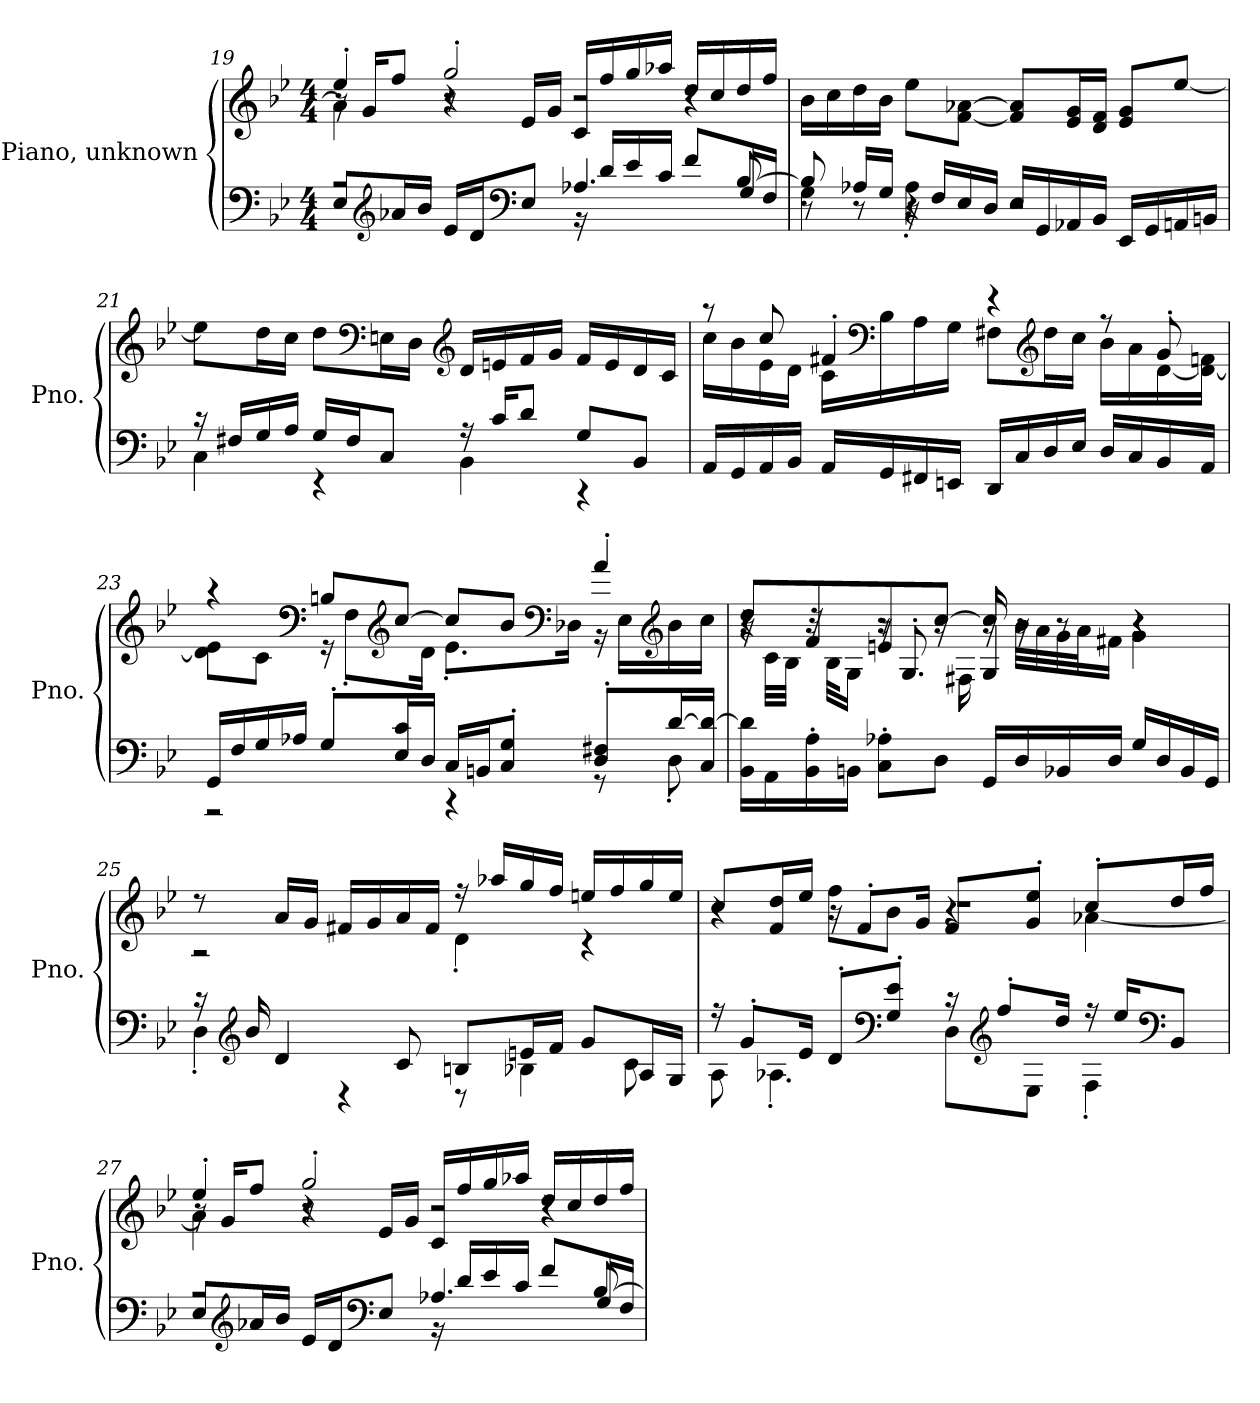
**kern	**kern
*part1	*part1
*staff2	*staff1
*I"Piano, unknown	*
*I'Pno.	*
!!LO:LB:g=z
*clefF4	*clefG2
*k[b-e-]	*k[b-e-]
*M4/4	*M4/4
=19	=19
*^	*^
*	*	*	*^
2r	8E-/L	4ee-'/	4a-\]	16r
.	.	.	.	16g/KL
*clefG2	*	*	*	*
.	16a-X/L	.	.	8ff/J
.	16b-/JJ	.	.	.
.	16e-/LL	2gg'/	4r	8r
.	16d/J	.	.	.
*clefF4	*	*	*	*
.	8E-/J	.	.	16e-/LL
.	.	.	.	16g/JJ
4.A-X/	16r	.	2r	16c/LL
.	16d/LL	.	.	16ff/
.	16e-/	.	.	16gg/
.	16c/JJ	.	.	16aa-X/JJ
.	8f/L	4r	.	16dd/LL
.	.	.	.	16cc/
[8B-/	16G/L	.	.	16dd/
.	16F/JJ	.	.	16ff/JJ
*	*	*v	*v	*v
=20	=20	=20
*	*^	*
8B-/]	4G\	8r	16b-\LL
.	.	.	16cc\
8r	.	16A-X/LL	16dd\
.	.	16G/JJ	16b-\JJ
4r	4A-'\	16r	8ee-\L
.	.	16F/LL	.
.	.	16E-/	[8f\ [8a-X\J
.	.	16D/JJ	.
2r	2r	16E-/LL	8f/] 8a-/]L
.	.	16GG/	.
.	.	16AA-X/	16e-/ 16g/L
.	.	16BB-/JJ	16d/ 16f/JJ
.	.	16EE-/LL	8e-/ 8g/L
.	.	16GG/	.
.	.	16AAn/	[8ee-/J
.	.	16BBn/JJ	.
*	*v	*v	*
!!LO:PB:g=z
=21	=21	=21
16r	4C\	8ee-\L]
16F#X/LL	.	.
16G/	.	16dd\L
16A/JJ	.	16cc\JJ
16G/LL	4r	8dd\L
16F#/J	.	.
*	*	*clefF4
8C/J	.	16En\L
.	.	16D\JJ
*	*	*clefG2
16r	4BB-\	16d/LL
16c/KL	.	16en/
8d/J	.	16f/
.	.	16g/JJ
8G/L	4r	16f/LL
.	.	16e/
8BB-/J	.	16d/
.	.	16c/JJ
*v	*v	*
=22	=22
*	*^
16AA/LL	8r	16cc\LL
16GG/	.	16b-\
16AA/	8cc/	16e-\
16BB-/JJ	.	16d\JJ
16AA/LL	4f#X'/	16c\LL
*	*clefF4	*
16GG/	.	16B-\
16FF#X/	.	16A\
16EEn/JJ	.	16G\JJ
16DD/LL	4r	8F#X\L
16C/	.	.
*	*clefG2	*
16D/	.	16dd\L
16E-/JJ	.	16cc\JJ
16D/LL	8r	16b-\LL
16C/	.	16a\
16BB-/	8g'/	[16d\
16AA/JJ	.	16d\_ 16fn\JJ
!!LO:LB:g=z	!!
=23	=23	=23
*^	*	*
16GG/LL	2r	4r	8d\] 8e-\L
16F/	.	.	.
16G/	.	.	8c\J
16A-X/JJ	.	.	.
*	*	*clefF4	*
8G'/L	.	8Bn/L	16r
.	.	.	8F'\L
*	*	*clefG2	*
16E-/ 16c/L	.	[8cc/J	.
16D/JJ	.	.	16d\Jk
16C/LL	4r	8cc/L]	8.e-'\L
16BBn/J	.	.	.
8C/' 8G/'J	.	8b-/J	.
*	*	*clefF4	*
.	.	.	16D-X\Jk
8D/' 8F#X/'L	8r	4a'/	16r
.	.	.	16E-\LL
*	*	*clefG2	*
[16d/L	8D'\	.	16b-\
16C/ 16d/_JJ	.	.	16cc\JJ
*v	*v	*	*
!!LO:LB:g=z
=24	=24	=24
*	*	*^
16BB-\ 16d\]LL	8dd/L	16r	4r
16AA\	.	32c\LLL	.
.	.	32B-\JJJ	.
16BB-\' 16A\'	8f/	32r	.
.	.	32B-\KLL	.
16BBn\JJ	.	16G\JJ	.
8C\' 8A-X\'L	8en/	8r	16r
.	.	.	8.G'/
8D\J	[8cc/J	16r	.
.	.	16F#X\	.
16GG/LL	16cc/]	16r	4G/
16D/	16r	32b-\LLL	.
.	.	32a\	.
16BB-X/	8r	32g\	.
.	.	32a\J	.
16D/JJ	.	16f#X\JJ	.
16G/LL	4r	4g\	4r
16D/	.	.	.
16BB-/	.	.	.
16GG/JJ	.	.	.
*	*	*v	*v
!!LO:LB:g=z
=25	=25	=25
*^	*	*
16r	4D'\	8r	2r
*clefG2	*	*	*
16b-/	.	.	.
4d/	.	16a/LL	.
.	.	16g/JJ	.
.	4r	16f#X/LL	.
.	.	16g/	.
8c/	.	16a/	.
.	.	16f#/JJ	.
8Bn/L	8r	16r	4d'\
.	.	16aa-X/LL	.
16en/L	4B-X\	16gg/	.
16f/JJ	.	16ff/JJ	.
8g/L	.	16een/LL	4r
.	.	16ff/	.
16A/L	8c\	16gg/	.
16G/JJ	.	16ee/JJ	.
=26	=26	=26	=26
*	*	*	*^
16r	8A\	1r	4r	8cc/L
8g'/L	.	.	.	.
.	4.A-X'\	.	.	16f/ 16dd/L
16e-/Jk	.	.	.	16ee-/JJ
8d'/L	.	.	8ff\L	16r
.	.	.	.	8f'/L
*clefF4	*	*	*	*
8G/' 8e-/'J	.	.	8b-\J	.
.	.	.	.	16g/Jk
16r	8D\L	.	4r	8f/L
*clefG2	*	*	*	*
8ff'/L	.	.	.	.
.	8E-\J	.	.	8g/' 8ee-/'J
16dd/Jk	.	.	.	.
16r	4F'\	.	[4a-X\	8cc'/L
16ee-/KL	.	.	.	.
*clefF4	*	*	*	*
8BB-/J	.	.	.	16dd/L
.	.	.	.	16ff/JJ
!!LO:LB:g=z	!!	!!
=27	=27	=27	=27	=27
2r	8E-/L	4ee-'/	4a-\]	16r
.	.	.	.	16g/KL
*clefG2	*	*	*	*
.	16a-X/L	.	.	8ff/J
.	16b-/JJ	.	.	.
.	16e-/LL	2gg'/	4r	8r
.	16d/J	.	.	.
*clefF4	*	*	*	*
.	8E-/J	.	.	16e-/LL
.	.	.	.	16g/JJ
4.A-X/	16r	.	2r	16c/LL
.	16d/LL	.	.	16ff/
.	16e-/	.	.	16gg/
.	16c/JJ	.	.	16aa-X/JJ
.	8f/L	4r	.	16dd/LL
.	.	.	.	16cc/
[8B-/	16G/L	.	.	16dd/
.	16F/JJ	.	.	16ff/JJ
*v	*v	*	*	*
*	*v	*v	*v
=	=
*-	*-
